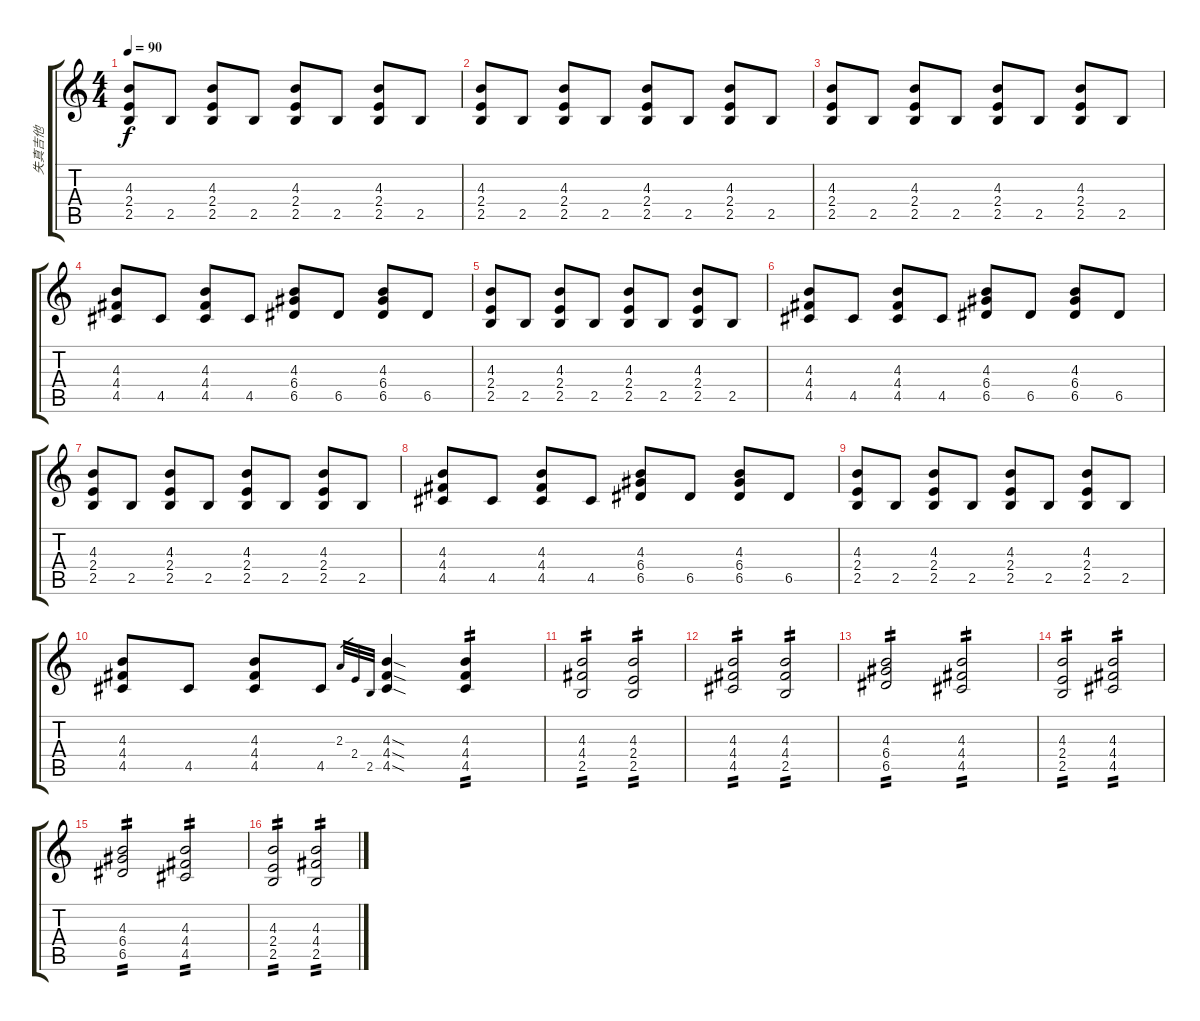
\track ("失真吉他" "失真吉他") {instrument distortionguitar}
\staff {score tabs}
\tuning (E4 B3 G3 D3 A2 E2) {hide}
\ts (4 4)
\tempo 90
\clef g2
\ks c
(4.3 2.4 2.5).8{dy f} 2.5.8 (4.3 2.4 2.5).8 2.5.8 (4.3 2.4 2.5).8 2.5.8 (4.3 2.4 2.5).8 2.5.8 |
(4.3 2.4 2.5).8 2.5.8 (4.3 2.4 2.5).8 2.5.8 (4.3 2.4 2.5).8 2.5.8 (4.3 2.4 2.5).8 2.5.8 |
(4.3 2.4 2.5).8 2.5.8 (4.3 2.4 2.5).8 2.5.8 (4.3 2.4 2.5).8 2.5.8 (4.3 2.4 2.5).8 2.5.8 |
(4.3 4.4 4.5).8 4.5.8 (4.3 4.4 4.5).8 4.5.8 (4.3 6.4 6.5).8 6.5.8 (4.3 6.4 6.5).8 6.5.8 |
(4.3 2.4 2.5).8 2.5.8 (4.3 2.4 2.5).8 2.5.8 (4.3 2.4 2.5).8 2.5.8 (4.3 2.4 2.5).8 2.5.8 |
(4.3 4.4 4.5).8 4.5.8 (4.3 4.4 4.5).8 4.5.8 (4.3 6.4 6.5).8 6.5.8 (4.3 6.4 6.5).8 6.5.8 |
(4.3 2.4 2.5).8 2.5.8 (4.3 2.4 2.5).8 2.5.8 (4.3 2.4 2.5).8 2.5.8 (4.3 2.4 2.5).8 2.5.8 |
(4.3 4.4 4.5).8 4.5.8 (4.3 4.4 4.5).8 4.5.8 (4.3 6.4 6.5).8 6.5.8 (4.3 6.4 6.5).8 6.5.8 |
(4.3 2.4 2.5).8 2.5.8 (4.3 2.4 2.5).8 2.5.8 (4.3 2.4 2.5).8 2.5.8 (4.3 2.4 2.5).8 2.5.8 |
(4.3 4.4 4.5).8 4.5.8 (4.3 4.4 4.5).8 4.5.8 2.3.32{gr} 2.4.32{gr} 2.5.32{gr} (4.3{sod} 4.4{sod} 4.5{sod}).4{volume 12} (4.3 4.4 4.5).4{tp 2} |
(4.3 4.4 2.5).2{tp 2} (4.3 2.4 2.5).2{tp 2} |
(4.3 4.4 4.5).2{tp 2} (4.3 4.4 2.5).2{tp 2} |
(4.3 6.4 6.5).2{tp 2} (4.3 4.4 4.5).2{tp 2} |
(4.3 2.4 2.5).2{tp 2} (4.3 4.4 4.5).2{tp 2} |
(4.3 6.4 6.5).2{tp 2} (4.3 4.4 4.5).2{tp 2} |
(4.3 2.4 2.5).2{tp 2} (4.3 4.4 2.5).2{tp 2}
